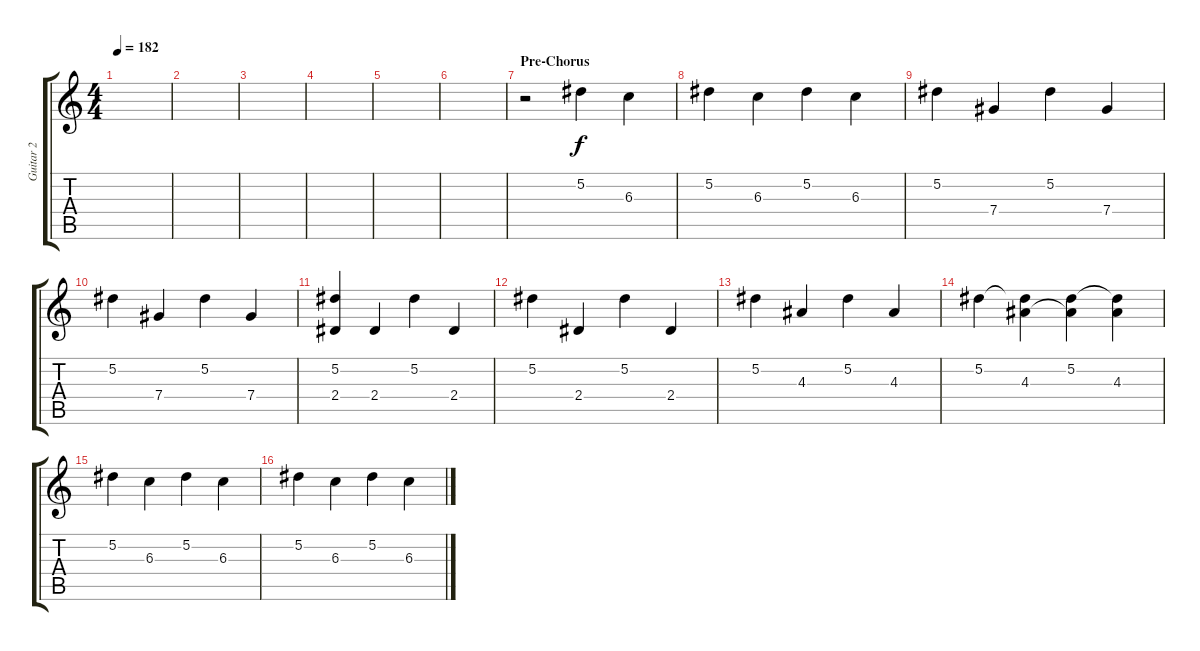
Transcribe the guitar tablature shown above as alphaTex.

\track ("Guitar 2" "Guitar 2") {instrument overdrivenguitar}
\staff {score tabs}
\tuning (Eb4 Bb3 Gb3 Db3 Ab2 Eb2) {hide}
\ts (4 4)
\tempo 182
\clef g2
\ks c
|
|
|
|
|
|
\section ("" "Pre-Chorus")
r.2 5.2.4 6.3.4 |
5.2.4 6.3.4 5.2.4 6.3.4 |
5.2.4 7.4.4 5.2.4 7.4.4 |
5.2.4 7.4.4 5.2.4 7.4.4 |
(5.2 2.4).4 2.4.4 5.2.4 2.4.4 |
5.2.4 2.4.4 5.2.4 2.4.4 |
5.2.4 4.3.4 5.2.4 4.3.4 |
5.2.4 (5.2{t} 4.3).4 (5.2 4.3{t}).4 (5.2{t} 4.3).4 |
5.2.4 6.3.4 5.2.4 6.3.4 |
5.2.4 6.3.4 5.2.4 6.3.4
